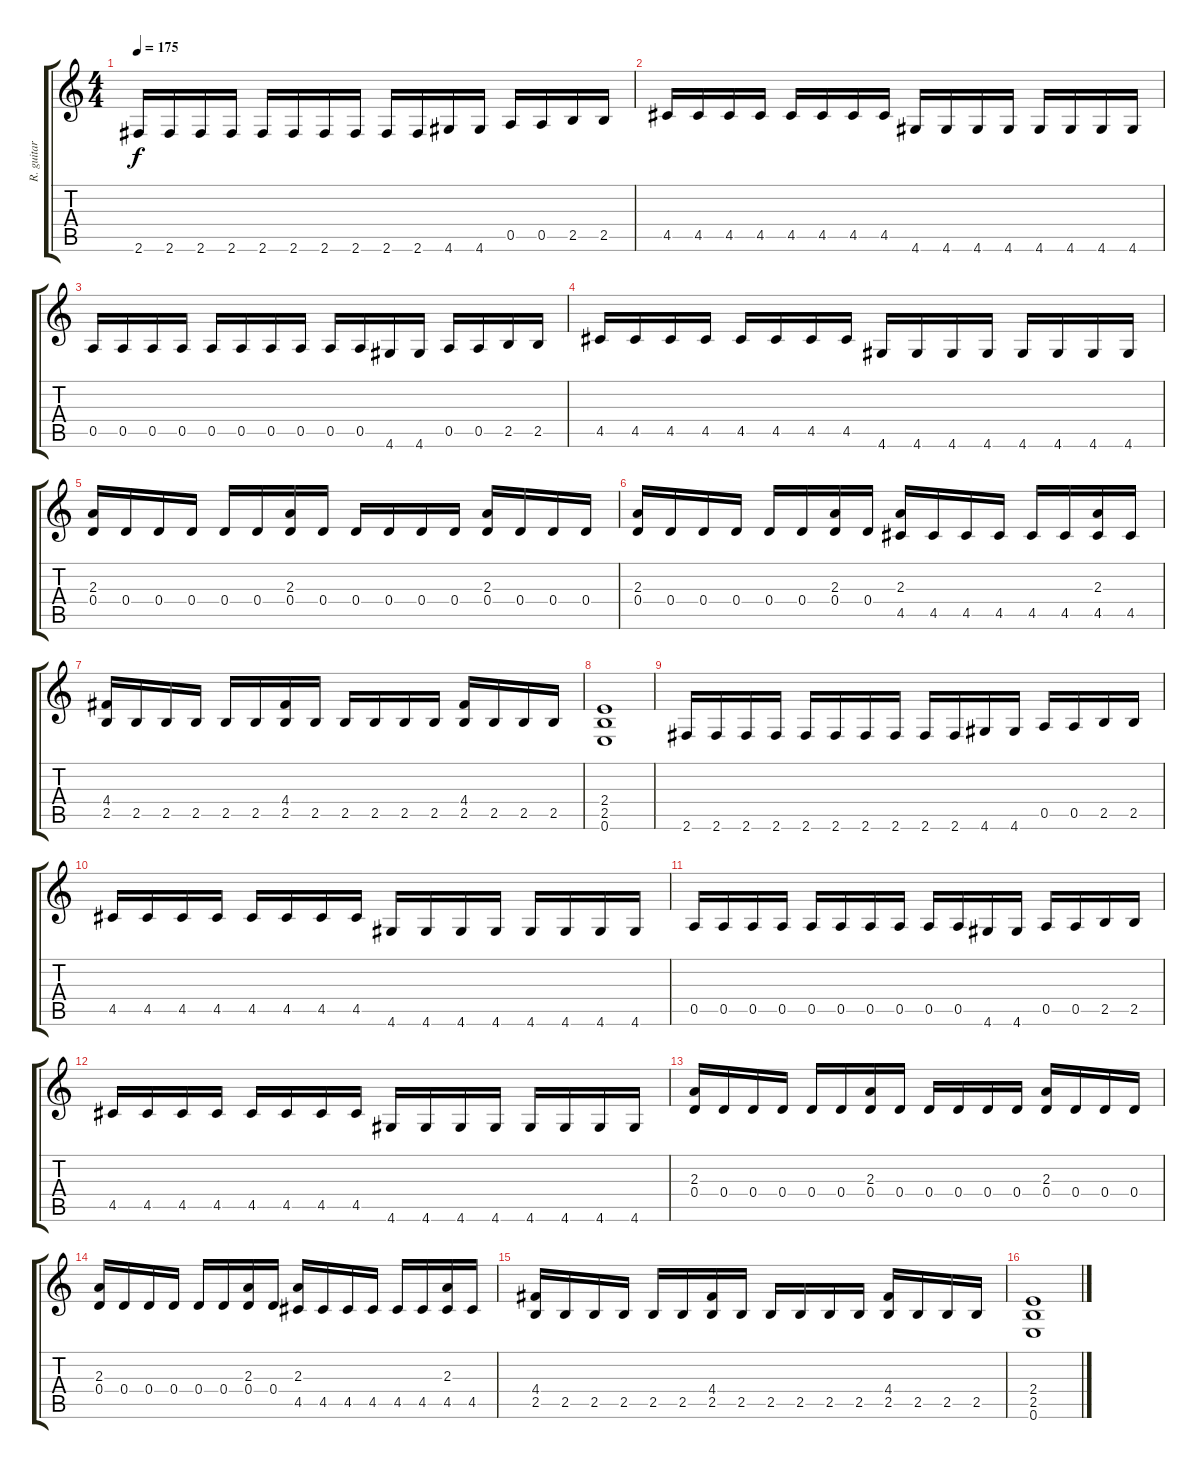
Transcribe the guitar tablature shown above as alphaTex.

\track ("R. guitar" "R. guitar") {instrument overdrivenguitar}
\staff {score tabs}
\tuning (E4 B3 G3 D3 A2 E2) {hide}
\ts (4 4)
\tempo 175
\clef g2
\ks c
2.6.16{dy f} 2.6.16 2.6.16 2.6.16 2.6.16 2.6.16 2.6.16 2.6.16 2.6.16 2.6.16 4.6.16 4.6.16 0.5.16 0.5.16 2.5.16 2.5.16 |
4.5.16 4.5.16 4.5.16 4.5.16 4.5.16 4.5.16 4.5.16 4.5.16 4.6.16 4.6.16 4.6.16 4.6.16 4.6.16 4.6.16 4.6.16 4.6.16 |
0.5.16 0.5.16 0.5.16 0.5.16 0.5.16 0.5.16 0.5.16 0.5.16 0.5.16 0.5.16 4.6.16 4.6.16 0.5.16 0.5.16 2.5.16 2.5.16 |
4.5.16 4.5.16 4.5.16 4.5.16 4.5.16 4.5.16 4.5.16 4.5.16 4.6.16 4.6.16 4.6.16 4.6.16 4.6.16 4.6.16 4.6.16 4.6.16 |
(2.3 0.4).16 0.4.16 0.4.16 0.4.16 0.4.16 0.4.16 (2.3 0.4).16 0.4.16 0.4.16 0.4.16 0.4.16 0.4.16 (2.3 0.4).16 0.4.16 0.4.16 0.4.16 |
(2.3 0.4).16 0.4.16 0.4.16 0.4.16 0.4.16 0.4.16 (2.3 0.4).16 0.4.16 (2.3 4.5).16 4.5.16 4.5.16 4.5.16 4.5.16 4.5.16 (2.3 4.5).16 4.5.16 |
(4.4 2.5).16 2.5.16 2.5.16 2.5.16 2.5.16 2.5.16 (4.4 2.5).16 2.5.16 2.5.16 2.5.16 2.5.16 2.5.16 (4.4 2.5).16 2.5.16 2.5.16 2.5.16 |
(2.4 2.5 0.6).1 |
2.6.16 2.6.16 2.6.16 2.6.16 2.6.16 2.6.16 2.6.16 2.6.16 2.6.16 2.6.16 4.6.16 4.6.16 0.5.16 0.5.16 2.5.16 2.5.16 |
4.5.16 4.5.16 4.5.16 4.5.16 4.5.16 4.5.16 4.5.16 4.5.16 4.6.16 4.6.16 4.6.16 4.6.16 4.6.16 4.6.16 4.6.16 4.6.16 |
0.5.16 0.5.16 0.5.16 0.5.16 0.5.16 0.5.16 0.5.16 0.5.16 0.5.16 0.5.16 4.6.16 4.6.16 0.5.16 0.5.16 2.5.16 2.5.16 |
4.5.16 4.5.16 4.5.16 4.5.16 4.5.16 4.5.16 4.5.16 4.5.16 4.6.16 4.6.16 4.6.16 4.6.16 4.6.16 4.6.16 4.6.16 4.6.16 |
(2.3 0.4).16 0.4.16 0.4.16 0.4.16 0.4.16 0.4.16 (2.3 0.4).16 0.4.16 0.4.16 0.4.16 0.4.16 0.4.16 (2.3 0.4).16 0.4.16 0.4.16 0.4.16 |
(2.3 0.4).16 0.4.16 0.4.16 0.4.16 0.4.16 0.4.16 (2.3 0.4).16 0.4.16 (2.3 4.5).16 4.5.16 4.5.16 4.5.16 4.5.16 4.5.16 (2.3 4.5).16 4.5.16 |
(4.4 2.5).16 2.5.16 2.5.16 2.5.16 2.5.16 2.5.16 (4.4 2.5).16 2.5.16 2.5.16 2.5.16 2.5.16 2.5.16 (4.4 2.5).16 2.5.16 2.5.16 2.5.16 |
(2.4 2.5 0.6).1
